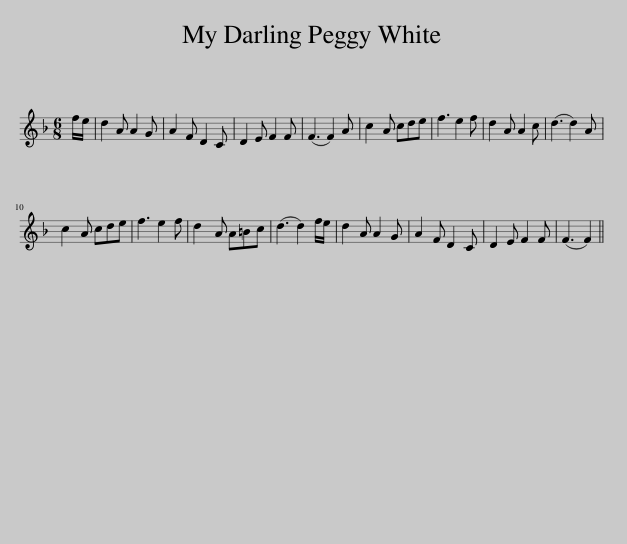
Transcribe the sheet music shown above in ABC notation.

X:1
L:1/8
M:6/8
I:linebreak $
K:F
V:1 treble
V:1
 f/e/ | d2 A A2 G | A2 F D2 C | D2 E F2 F | (F3 F2) A | %5
 c2 A cde | f3 e2 f | d2 A A2 c | (d3 d2) A |$ c2 A cde | %10
 f3 e2 f | d2 A A=Bc | (d3 d2) f/e/ | d2 A A2 G | A2 F D2 C | %15
 D2 E F2 F | (F3 F2) || %17
